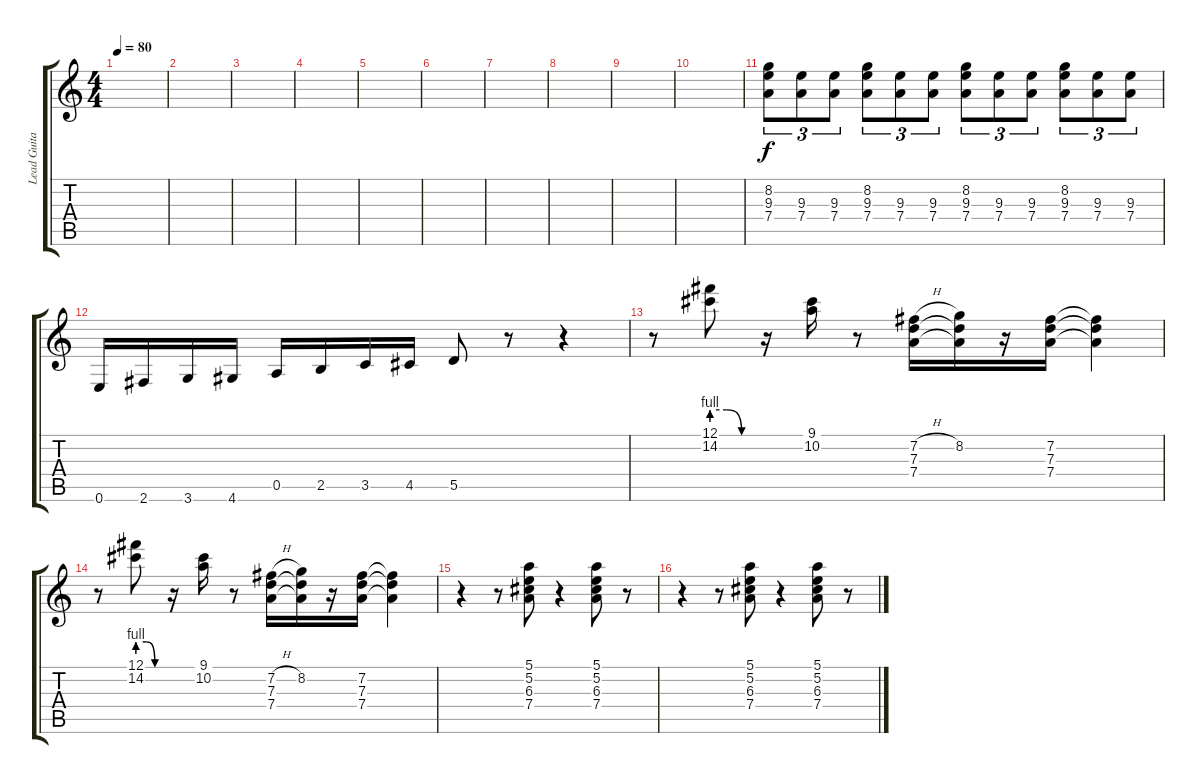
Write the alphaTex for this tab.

\track ("Lead Guitar" "Lead Guita") {instrument overdrivenguitar}
\staff {score tabs}
\tuning (E4 B3 G3 D3 A2 E2) {hide}
\ts (4 4)
\tempo 80
\clef g2
\ks c
|
|
|
|
|
|
|
|
|
|
(8.2 9.3 7.4).8{tu (3 2)} (9.3 7.4).8{tu (3 2)} (9.3 7.4).8{tu (3 2)} (8.2 9.3 7.4).8{tu (3 2)} (9.3 7.4).8{tu (3 2)} (9.3 7.4).8{tu (3 2)} (8.2 9.3 7.4).8{tu (3 2)} (9.3 7.4).8{tu (3 2)} (9.3 7.4).8{tu (3 2)} (8.2 9.3 7.4).8{tu (3 2)} (9.3 7.4).8{tu (3 2)} (9.3 7.4).8{tu (3 2)} |
0.6.16 2.6.16 3.6.16 4.6.16 0.5.16 2.5.16 3.5.16 4.5.16 5.5.8 r.8 r.4 |
r.8 (12.1{be (custom 0 4 20 4 40 0 60 0)} 14.2).8 r.16 (9.1 10.2).16 r.8 (7.2{h} 7.3 7.4).16 (8.2 7.3{t} 7.4{t}).16 r.16 (7.2 7.3 7.4).16 (7.2{t} 7.3{t} 7.4{t}).4 |
r.8 (12.1{be (custom 0 4 20 4 40 0 60 0)} 14.2).8 r.16 (9.1 10.2).16 r.8 (7.2{h} 7.3 7.4).16 (8.2 7.3{t} 7.4{t}).16 r.16 (7.2 7.3 7.4).16 (7.2{t} 7.3{t} 7.4{t}).4 |
r.4 r.8 (5.1 5.2 6.3 7.4).8 r.4 (5.1 5.2 6.3 7.4).8 r.8 |
r.4 r.8 (5.1 5.2 6.3 7.4).8 r.4 (5.1 5.2 6.3 7.4).8 r.8
